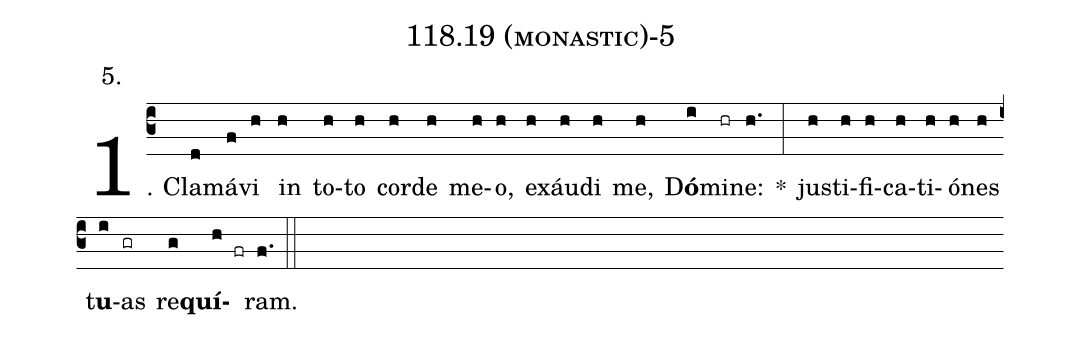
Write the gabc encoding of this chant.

name: 118.19 (monastic)-5;
annotation: 5.;
%%
(c3)1. Cla(d)má(f)vi(h) in(h) to(h)to(h) cor(h)de(h) me(h)o,(h) ex(h)áu(h)di(h) me,(h) D<b>ó</b>(i)mi(hr)ne:(h.) *(:) jus(h)ti(h)fi(h)ca(h)ti(h)ó(h)nes(h) t<b>u</b>(i)as(gr) re(g)<b>quí</b>(h fr)ram.(f.) (::)
